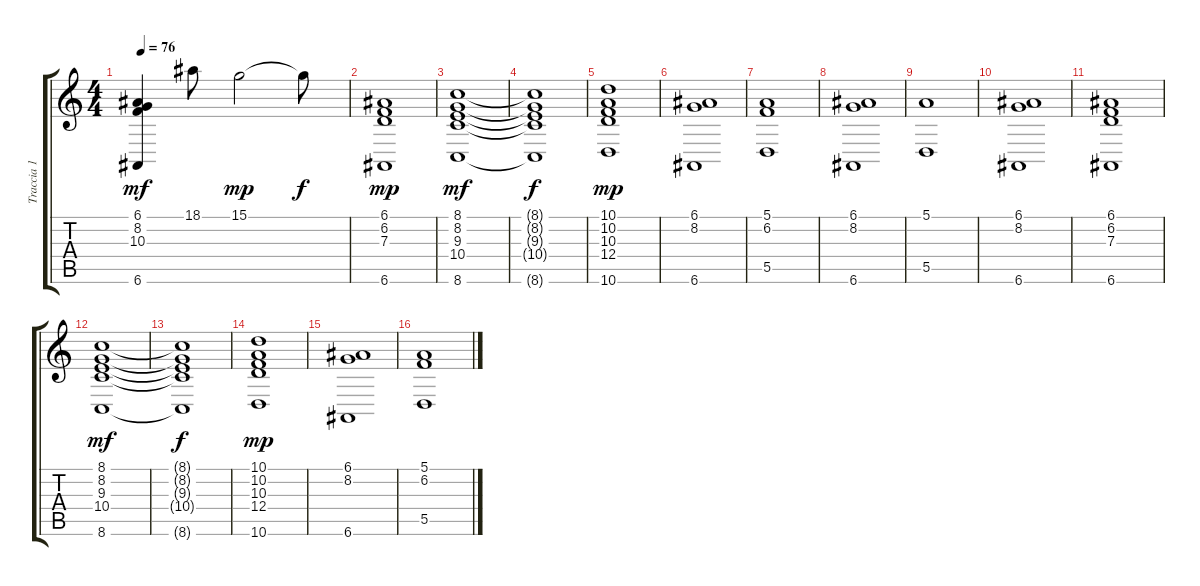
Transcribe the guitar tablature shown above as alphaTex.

\track ("Traccia 1" "Traccia 1") {instrument synthstrings2}
\staff {score tabs}
\tuning (E4 B3 G3 D3 A2 E2) {hide}
\ts (4 4)
\tempo 76
\clef g2
\ks c
(6.1 8.2 10.3 6.6).4{dy mf} 18.1.8 15.1.2{dy mp} 15.1{t}.8{dy f} |
(6.1 6.2 7.3 6.6).1{dy mp} |
(8.1 8.2 9.3 10.4 8.6).1{dy mf} |
(8.1{t} 8.2{t} 9.3{t} 10.4{t} 8.6{t}).1{dy f} |
(10.1 10.2 10.3 12.4 10.6).1{dy mp} |
(6.1 8.2 6.6).1 |
(5.1 6.2 5.5).1 |
(6.1 8.2 6.6).1 |
(5.1 5.5).1 |
(6.1 8.2 6.6).1 |
(6.1 6.2 7.3 6.6).1 |
(8.1 8.2 9.3 10.4 8.6).1{dy mf} |
(8.1{t} 8.2{t} 9.3{t} 10.4{t} 8.6{t}).1{dy f} |
(10.1 10.2 10.3 12.4 10.6).1{dy mp} |
(6.1 8.2 6.6).1 |
(5.1 6.2 5.5).1
